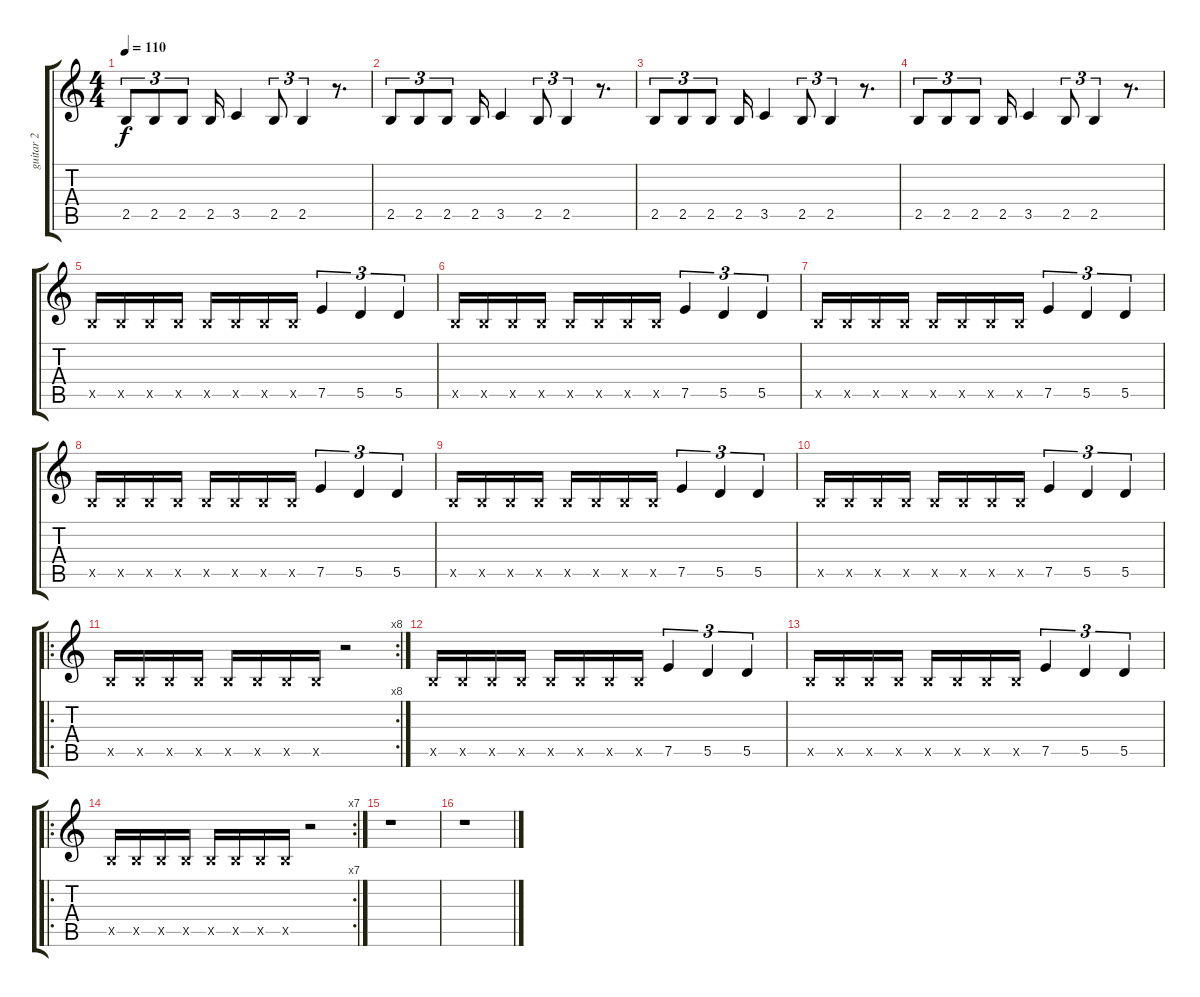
\track ("guitar 2" "guitar 2") {instrument distortionguitar}
\staff {score tabs}
\tuning (E4 B3 G3 D3 A2 E2) {hide}
\ts (4 4)
\tempo 110
\clef g2
\ks c
2.5.8{tu (3 2) dy f instrument distortionguitar} 2.5.8{tu (3 2)} 2.5.8{tu (3 2)} 2.5.16 3.5.4 2.5.8{tu (3 2)} 2.5.4{tu (3 2)} r.8{d} |
2.5.8{tu (3 2)} 2.5.8{tu (3 2)} 2.5.8{tu (3 2)} 2.5.16 3.5.4 2.5.8{tu (3 2)} 2.5.4{tu (3 2)} r.8{d} |
2.5.8{tu (3 2)} 2.5.8{tu (3 2)} 2.5.8{tu (3 2)} 2.5.16 3.5.4 2.5.8{tu (3 2)} 2.5.4{tu (3 2)} r.8{d} |
2.5.8{tu (3 2)} 2.5.8{tu (3 2)} 2.5.8{tu (3 2)} 2.5.16 3.5.4 2.5.8{tu (3 2)} 2.5.4{tu (3 2)} r.8{d} |
2.5{x}.16 2.5{x}.16 2.5{x}.16 2.5{x}.16 2.5{x}.16 2.5{x}.16 2.5{x}.16 2.5{x}.16 7.5.4{tu (3 2)} 5.5.4{tu (3 2)} 5.5.4{tu (3 2)} |
2.5{x}.16 2.5{x}.16 2.5{x}.16 2.5{x}.16 2.5{x}.16 2.5{x}.16 2.5{x}.16 2.5{x}.16 7.5.4{tu (3 2)} 5.5.4{tu (3 2)} 5.5.4{tu (3 2)} |
2.5{x}.16 2.5{x}.16 2.5{x}.16 2.5{x}.16 2.5{x}.16 2.5{x}.16 2.5{x}.16 2.5{x}.16 7.5.4{tu (3 2)} 5.5.4{tu (3 2)} 5.5.4{tu (3 2)} |
2.5{x}.16 2.5{x}.16 2.5{x}.16 2.5{x}.16 2.5{x}.16 2.5{x}.16 2.5{x}.16 2.5{x}.16 7.5.4{tu (3 2)} 5.5.4{tu (3 2)} 5.5.4{tu (3 2)} |
2.5{x}.16 2.5{x}.16 2.5{x}.16 2.5{x}.16 2.5{x}.16 2.5{x}.16 2.5{x}.16 2.5{x}.16 7.5.4{tu (3 2)} 5.5.4{tu (3 2)} 5.5.4{tu (3 2)} |
2.5{x}.16 2.5{x}.16 2.5{x}.16 2.5{x}.16 2.5{x}.16 2.5{x}.16 2.5{x}.16 2.5{x}.16 7.5.4{tu (3 2)} 5.5.4{tu (3 2)} 5.5.4{tu (3 2)} |
\ro
\rc 8
2.5{x}.16 2.5{x}.16 2.5{x}.16 2.5{x}.16 2.5{x}.16 2.5{x}.16 2.5{x}.16 2.5{x}.16 r.2 |
2.5{x}.16 2.5{x}.16 2.5{x}.16 2.5{x}.16 2.5{x}.16 2.5{x}.16 2.5{x}.16 2.5{x}.16 7.5.4{tu (3 2)} 5.5.4{tu (3 2)} 5.5.4{tu (3 2)} |
2.5{x}.16 2.5{x}.16 2.5{x}.16 2.5{x}.16 2.5{x}.16 2.5{x}.16 2.5{x}.16 2.5{x}.16 7.5.4{tu (3 2)} 5.5.4{tu (3 2)} 5.5.4{tu (3 2)} |
\ro
\rc 7
2.5{x}.16 2.5{x}.16 2.5{x}.16 2.5{x}.16 2.5{x}.16 2.5{x}.16 2.5{x}.16 2.5{x}.16 r.2 |
r.1 |
r.1
